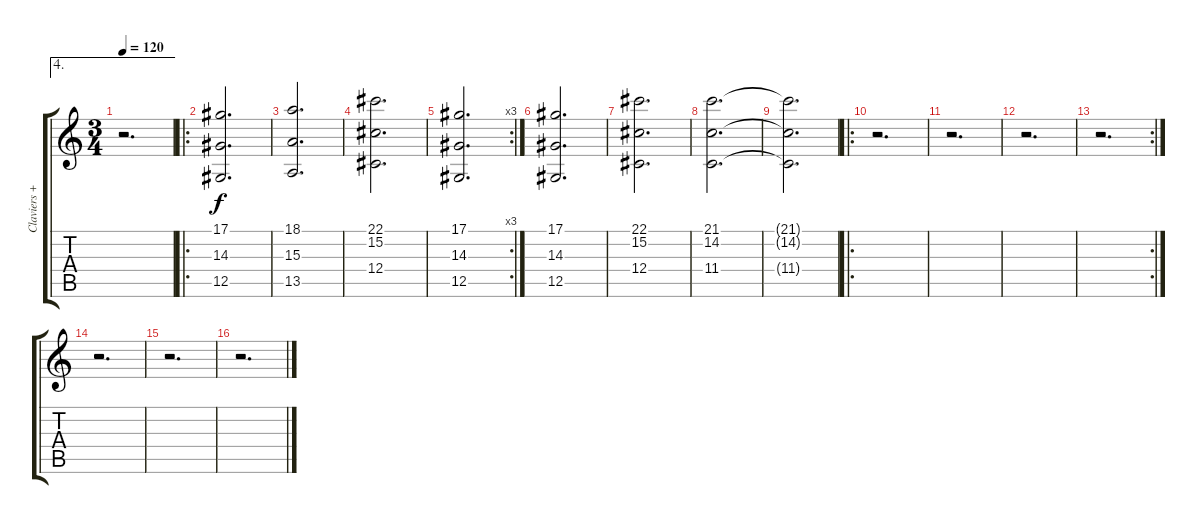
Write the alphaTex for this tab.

\track ("Claviers + Chant" "Claviers +") {instrument stringensemble1}
\staff {score tabs}
\tuning (Eb4 Bb3 Gb3 Db3 Ab2 Eb2) {hide}
\ae 4
\ts (3 4)
\tempo 120
\clef g2
\ks c
r.2{d dy ff} |
\ro
(17.1 14.3 12.5).2{d dy f volume 16 instrument stringensemble1} |
(18.1 15.3 13.5).2{d} |
(22.1 15.2 12.4).2{d} |
\rc 3
(17.1 14.3 12.5).2{d} |
(17.1 14.3 12.5).2{d} |
(22.1 15.2 12.4).2{d} |
(21.1 14.2 11.4).2{d} |
(21.1{t} 14.2{t} 11.4{t}).2{d} |
\ro
r.2{d} |
r.2{d} |
r.2{d} |
\rc 2
r.2{d} |
r.2{d} |
r.2{d} |
r.2{d}
